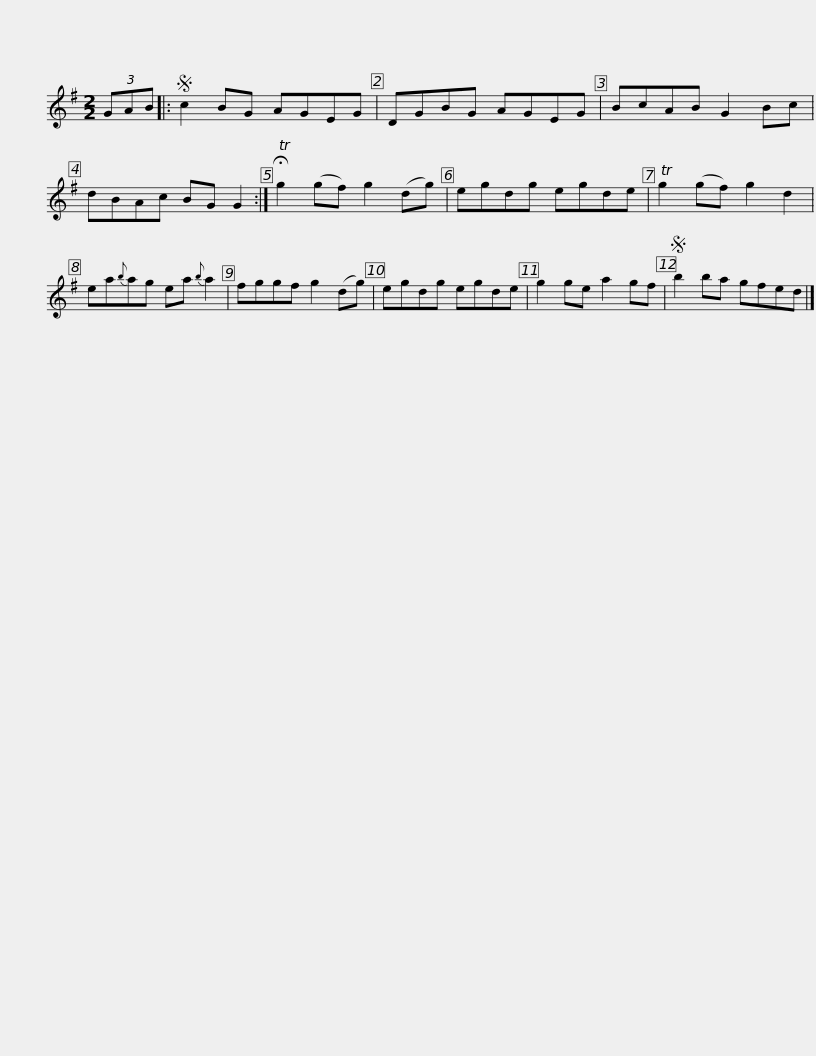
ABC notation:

X:1
L:1/8
M:2/2
I:linebreak $
K:G
V:1 treble
V:1
 (3GAB |:S c2 BG AGEG | DGBG AGEG | BcAB G2 Bc | dBAc BG G2 :| %5
 !fermata!Tg2 (gf) g2 (dg) |$ egdg egde | Tg2 (gf) g2 d2 | ea{b}ag ea{b} a2 | fggf g2 (dg) | %10
 egdg egde | g2 ge a2 gf |$S b2 ba gfed |] %13
